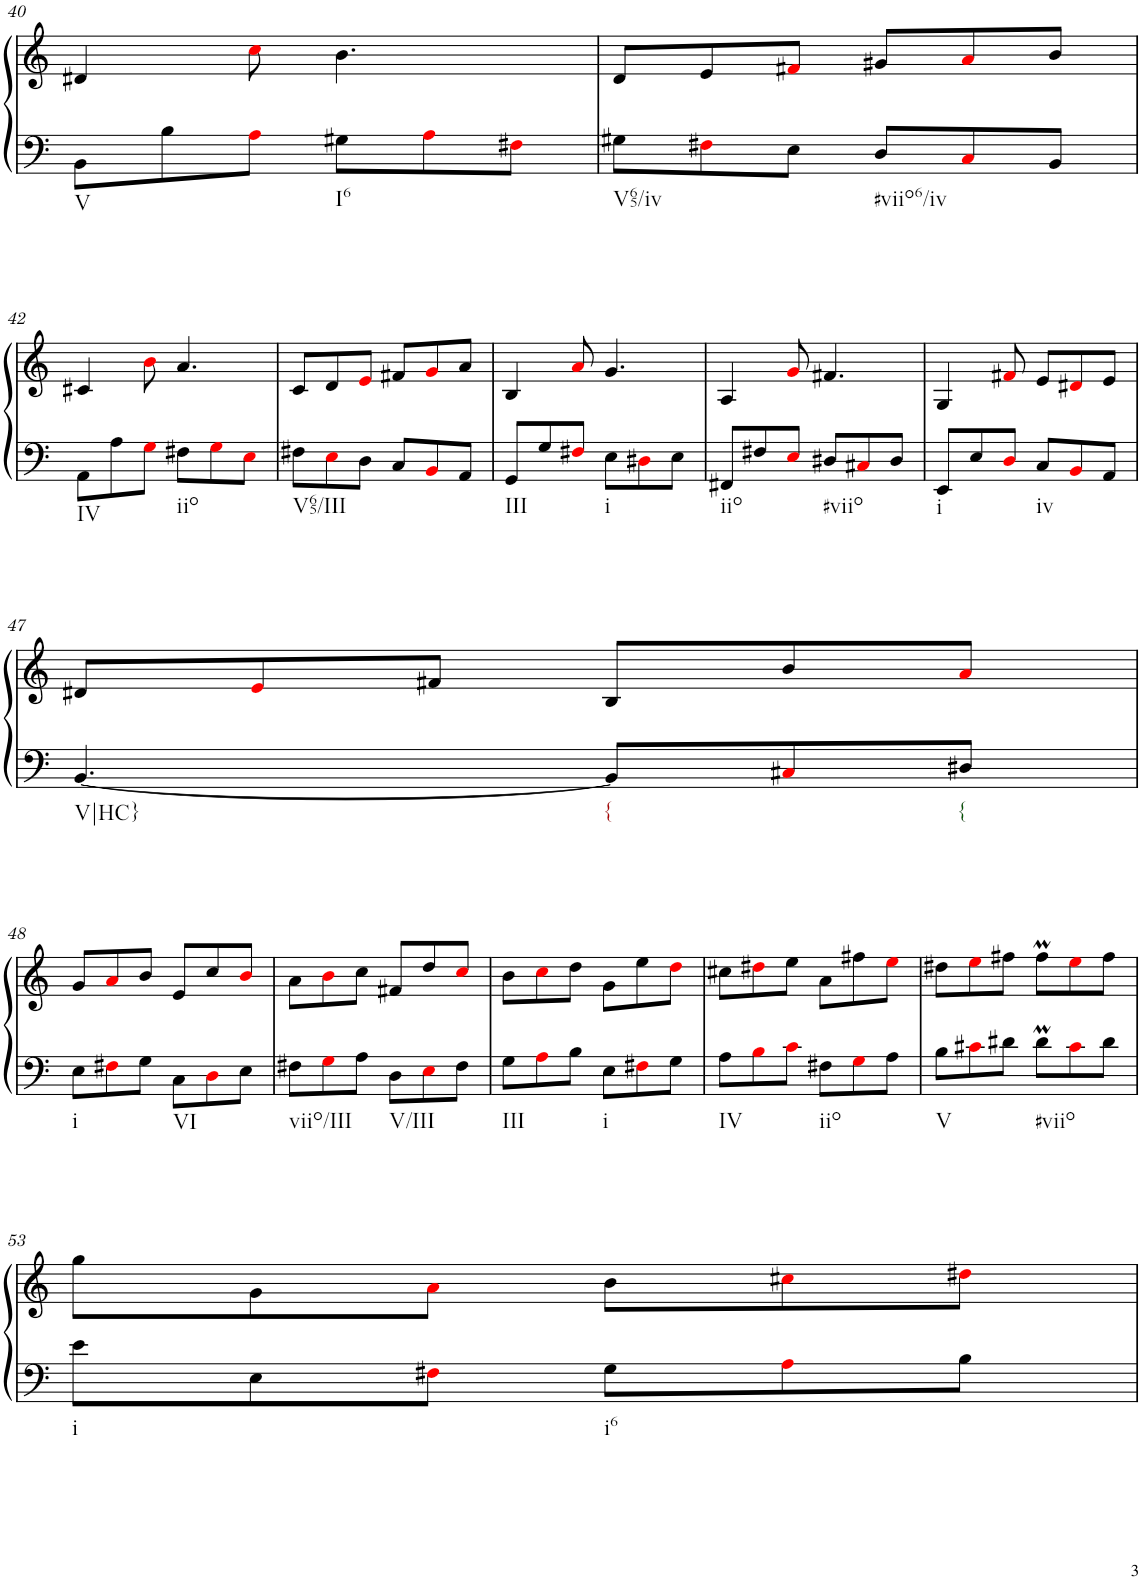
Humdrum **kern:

**kern	**kern
*part1	*part1
*staff2	*staff1
*I"Klavier linke Hand	*
!!LO:PB:g=z
*clefF4	*clefG2
*k[]	*k[]
*M6/8	*M6/8
=40	=40
!LO:TX:b:t=V	!
8BB\L	4d#X/
8B\	.
8Ai\J	8cci\
!LO:TX:b:t=I6	!
8G#X\L	4.b\
8Ai\	.
8F#Xi\J	.
=41	=41
!LO:TX:b:t=V65/iv	!
8G#X\L	8d/L
8F#Xi\	8e/
8E\J	8f#Xi/J
!LO:TX:b:t=#viio6/iv	!
8D/L	8g#X/L
8Ci/	8ai/
8BB/J	8b/J
!!LO:LB:g=z
=42	=42
!LO:TX:b:t=IV	!
8AA\L	4c#X/
8A\	.
8Gi\J	8bi\
!LO:TX:b:t=iio	!
8F#X\L	4.a/
8Gi\	.
8Ei\J	.
=43	=43
!LO:TX:b:t=V65/III	!
8F#X\L	8c/L
8Ei\	8d/
8D\J	8ei/J
8C/L	8f#X/L
8BBi/	8gi/
8AA/J	8a/J
=44	=44
!LO:TX:b:t=III	!
8GG/L	4B/
8G/	.
8F#Xi/J	8ai/
!LO:TX:b:t=i	!
8E\L	4.g/
8D#Xi\	.
8E\J	.
=45	=45
!LO:TX:b:t=iio	!
8FF#X/L	4A/
8F#X/	.
8Ei/J	8gi/
!LO:TX:b:t=#viio	!
8D#X/L	4.f#X/
8C#Xi/	.
8D#/J	.
=46	=46
!LO:TX:b:t=i	!
8EE/L	4G/
8E/	.
8Di/J	8f#Xi/
!LO:TX:b:t=iv	!
8C/L	8e/L
8BBi/	8d#Xi/
8AA/J	8e/J
!!LO:LB:g=z
=47	=47
!LO:TX:b:t=V|HC}	!
[4.BB/	8d#X/L
.	8ei/
.	8f#X/J
!LO:TX:b:t={	!
8BB/L]	8B/L
8C#Xi/	8b/
!LO:TX:b:t={	!
8D#X/J	8ai/J
!!LO:LB:g=z
=48	=48
!LO:TX:b:t=i	!
8E\L	8g/L
8F#Xi\	8ai/
8G\J	8b/J
!LO:TX:b:t=VI	!
8C\L	8e/L
8Di\	8cc/
8E\J	8bi/J
=49	=49
!LO:TX:b:t=viio/III	!
8F#X\L	8a\L
8Gi\	8bi\
8A\J	8cc\J
!LO:TX:b:t=V/III	!
8D\L	8f#X/L
8Ei\	8dd/
8F#\J	8cci/J
=50	=50
!LO:TX:b:t=III	!
8G\L	8b\L
8Ai\	8cci\
8B\J	8dd\J
!LO:TX:b:t=i	!
8E\L	8g\L
8F#Xi\	8ee\
8G\J	8ddi\J
=51	=51
!LO:TX:b:t=IV	!
8A\L	8cc#X\L
8Bi\	8dd#Xi\
8ci\J	8ee\J
!LO:TX:b:t=iio	!
8F#X\L	8a\L
8Gi\	8ff#X\
8A\J	8eei\J
=52	=52
!LO:TX:b:t=V	!
8B\L	8dd#X\L
8c#Xi\	8eei\
8d#X\J	8ff#X\J
!LO:TX:b:t=#viio	!
8d#m\L	8ff#m\L
8c#i\	8eei\
8d#\J	8ff#\J
!!LO:LB:g=z
=53	=53
!LO:TX:b:t=i	!
8e\L	8gg\L
8E\	8g\
8F#Xi\J	8ai\J
!LO:TX:b:t=i6	!
8G\L	8b\L
8Ai\	8cc#Xi\
8B\J	8dd#Xi\J
=	=
*-	*-
